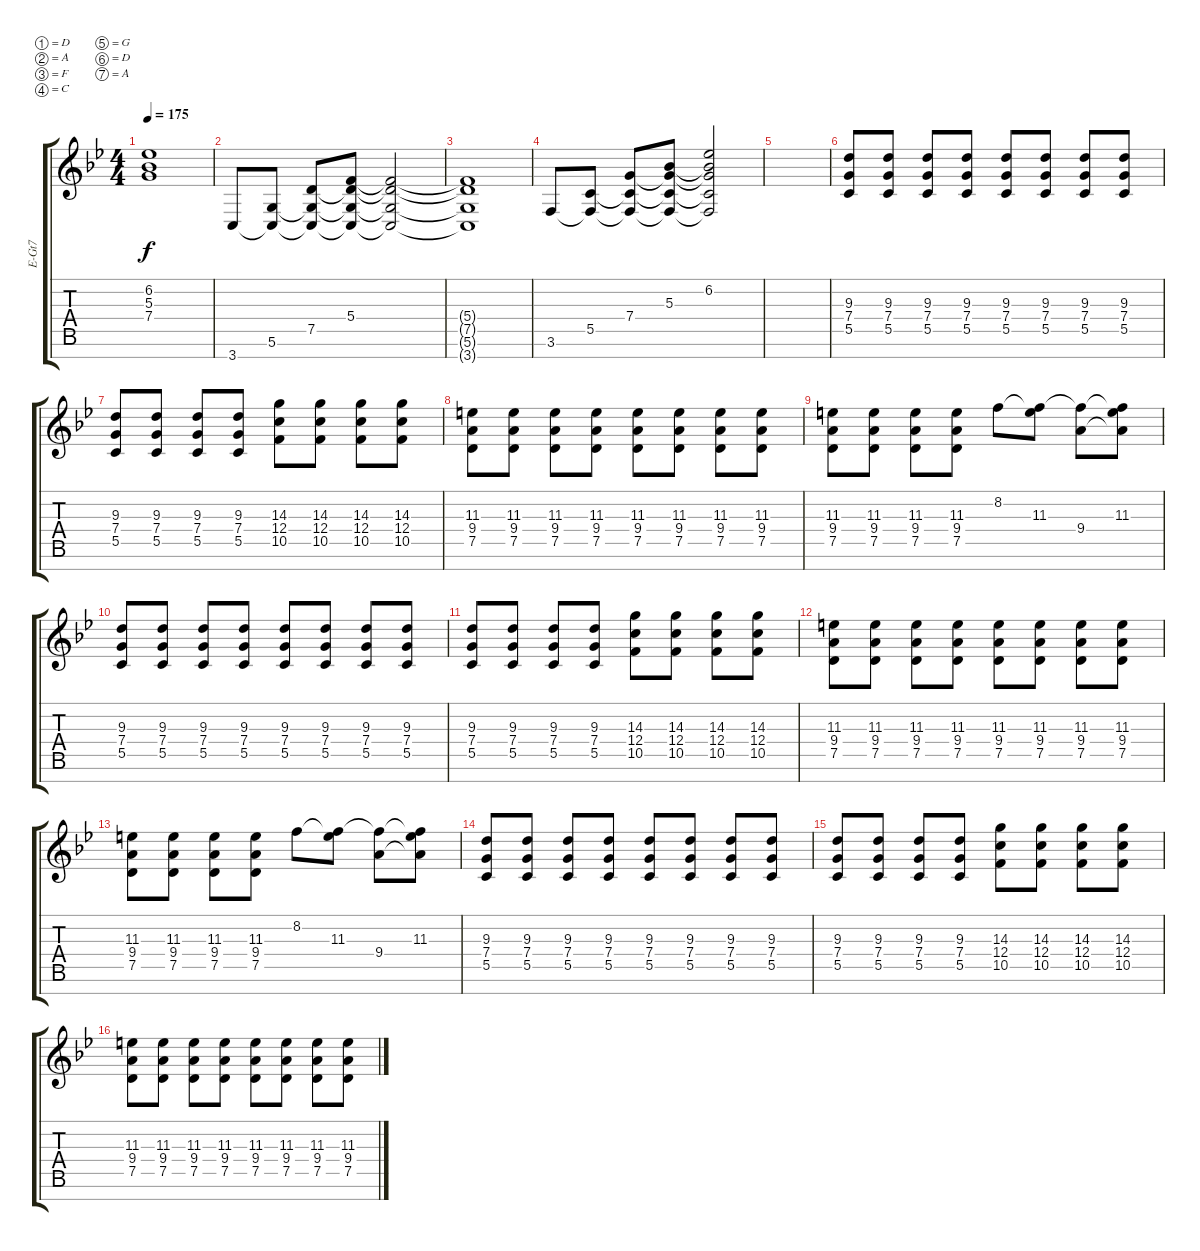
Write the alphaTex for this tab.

\defaultSystemsLayout 4
\bracketExtendMode groupsimilarinstruments
\otherSystemsTrackNameOrientation horizontal
\track ("Electric Guitar" "E-Gt7") {instrument distortionguitar}
\staff {score tabs}
\tuning (D4 A3 F3 C3 G2 D2 A1)
\ts (4 4)
\tempo 175
\clef g2
\ks bb
(7.4{t acc forcenatural} 5.3{t acc forcenatural} 6.2{t acc forcenatural}).1{dy f beam Down} |
3.7{acc forcenatural}.8{beam Up} (5.6{acc forcenatural} 3.7{t acc forcenatural}).8{beam Up} (7.5{acc forcenatural} 5.6{t acc forcenatural} 3.7{t acc forcenatural}).8{beam Up} (5.4{acc forcenatural} 7.5{t acc forcenatural} 5.6{t acc forcenatural} 3.7{t acc forcenatural}).8{beam Up} (7.5{t acc forcenatural} 5.4{t acc forcenatural} 5.6{t acc forcenatural} 3.7{t acc forcenatural}).2{beam Up} |
(3.7{t acc forcenatural} 5.6{t acc forcenatural} 7.5{t acc forcenatural} 5.4{t acc forcenatural}).1{beam Up} |
3.6{acc forcenatural}.8{beam Up} (5.5{acc forcenatural} 3.6{t acc forcenatural}).8{beam Up} (7.4{acc forcenatural} 3.6{t acc forcenatural} 5.5{t acc forcenatural}).8{beam Up} (5.3{acc forcenatural} 7.4{t acc forcenatural} 3.6{t acc forcenatural} 5.5{t acc forcenatural}).8{beam Up} (6.2{acc forcenatural} 5.3{t acc forcenatural} 7.4{t acc forcenatural} 5.5{t acc forcenatural} 3.6{t acc forcenatural}).2{beam Up} |
|
(5.5{acc forcenatural} 7.4{acc forcenatural} 9.3{acc forcenatural}).8{beam Up} (5.5{acc forcenatural} 7.4{acc forcenatural} 9.3{acc forcenatural}).8{beam Up} (5.5{acc forcenatural} 7.4{acc forcenatural} 9.3{acc forcenatural}).8{beam Up} (5.5{acc forcenatural} 7.4{acc forcenatural} 9.3{acc forcenatural}).8{beam Up} (5.5{acc forcenatural} 7.4{acc forcenatural} 9.3{acc forcenatural}).8{beam Up} (5.5{acc forcenatural} 7.4{acc forcenatural} 9.3{acc forcenatural}).8{beam Up} (5.5{acc forcenatural} 7.4{acc forcenatural} 9.3{acc forcenatural}).8{beam Up} (5.5{acc forcenatural} 7.4{acc forcenatural} 9.3{acc forcenatural}).8{beam Up} |
(5.5{acc forcenatural} 7.4{acc forcenatural} 9.3{acc forcenatural}).8{beam Up} (5.5{acc forcenatural} 7.4{acc forcenatural} 9.3{acc forcenatural}).8{beam Up} (5.5{acc forcenatural} 7.4{acc forcenatural} 9.3{acc forcenatural}).8{beam Up} (5.5{acc forcenatural} 7.4{acc forcenatural} 9.3{acc forcenatural}).8{beam Up} (10.5{acc forcenatural} 12.4{acc forcenatural} 14.3{acc forcenatural}).8{beam Down} (10.5{acc forcenatural} 12.4{acc forcenatural} 14.3{acc forcenatural}).8{beam Down} (10.5{acc forcenatural} 12.4{acc forcenatural} 14.3{acc forcenatural}).8{beam Down} (10.5{acc forcenatural} 12.4{acc forcenatural} 14.3{acc forcenatural}).8{beam Down} |
(7.5{acc forcenatural} 9.4{acc forcenatural} 11.3{acc #}).8{beam Down} (7.5{acc forcenatural} 9.4{acc forcenatural} 11.3{acc #}).8{beam Down} (7.5{acc forcenatural} 9.4{acc forcenatural} 11.3{acc #}).8{beam Down} (7.5{acc forcenatural} 9.4{acc forcenatural} 11.3{acc #}).8{beam Down} (7.5{acc forcenatural} 9.4{acc forcenatural} 11.3{acc #}).8{beam Down} (7.5{acc forcenatural} 9.4{acc forcenatural} 11.3{acc #}).8{beam Down} (7.5{acc forcenatural} 9.4{acc forcenatural} 11.3{acc #}).8{beam Down} (7.5{acc forcenatural} 9.4{acc forcenatural} 11.3{acc #}).8{beam Down} |
(7.5{acc forcenatural} 9.4{acc forcenatural} 11.3{acc #}).8{beam Down} (7.5{acc forcenatural} 9.4{acc forcenatural} 11.3{acc #}).8{beam Down} (7.5{acc forcenatural} 9.4{acc forcenatural} 11.3{acc #}).8{beam Down} (7.5{acc forcenatural} 9.4{acc forcenatural} 11.3{acc #}).8{beam Down} 8.2{acc forcenatural}.8{beam Down} (11.3{acc #} 8.2{t acc forcenatural}).8{beam Down} (9.4{acc forcenatural} 8.2{t acc forcenatural}).8{beam Down} (11.3{acc #} 8.2{t acc forcenatural} 9.4{t acc forcenatural}).8{beam Down} |
(5.5{acc forcenatural} 7.4{acc forcenatural} 9.3{acc forcenatural}).8{beam Up} (5.5{acc forcenatural} 7.4{acc forcenatural} 9.3{acc forcenatural}).8{beam Up} (5.5{acc forcenatural} 7.4{acc forcenatural} 9.3{acc forcenatural}).8{beam Up} (5.5{acc forcenatural} 7.4{acc forcenatural} 9.3{acc forcenatural}).8{beam Up} (5.5{acc forcenatural} 7.4{acc forcenatural} 9.3{acc forcenatural}).8{beam Up} (5.5{acc forcenatural} 7.4{acc forcenatural} 9.3{acc forcenatural}).8{beam Up} (5.5{acc forcenatural} 7.4{acc forcenatural} 9.3{acc forcenatural}).8{beam Up} (5.5{acc forcenatural} 7.4{acc forcenatural} 9.3{acc forcenatural}).8{beam Up} |
(5.5{acc forcenatural} 7.4{acc forcenatural} 9.3{acc forcenatural}).8{beam Up} (5.5{acc forcenatural} 7.4{acc forcenatural} 9.3{acc forcenatural}).8{beam Up} (5.5{acc forcenatural} 7.4{acc forcenatural} 9.3{acc forcenatural}).8{beam Up} (5.5{acc forcenatural} 7.4{acc forcenatural} 9.3{acc forcenatural}).8{beam Up} (10.5{acc forcenatural} 12.4{acc forcenatural} 14.3{acc forcenatural}).8{beam Down} (10.5{acc forcenatural} 12.4{acc forcenatural} 14.3{acc forcenatural}).8{beam Down} (10.5{acc forcenatural} 12.4{acc forcenatural} 14.3{acc forcenatural}).8{beam Down} (10.5{acc forcenatural} 12.4{acc forcenatural} 14.3{acc forcenatural}).8{beam Down} |
(7.5{acc forcenatural} 9.4{acc forcenatural} 11.3{acc #}).8{beam Down} (7.5{acc forcenatural} 9.4{acc forcenatural} 11.3{acc #}).8{beam Down} (7.5{acc forcenatural} 9.4{acc forcenatural} 11.3{acc #}).8{beam Down} (7.5{acc forcenatural} 9.4{acc forcenatural} 11.3{acc #}).8{beam Down} (7.5{acc forcenatural} 9.4{acc forcenatural} 11.3{acc #}).8{beam Down} (7.5{acc forcenatural} 9.4{acc forcenatural} 11.3{acc #}).8{beam Down} (7.5{acc forcenatural} 9.4{acc forcenatural} 11.3{acc #}).8{beam Down} (7.5{acc forcenatural} 9.4{acc forcenatural} 11.3{acc #}).8{beam Down} |
(7.5{acc forcenatural} 9.4{acc forcenatural} 11.3{acc #}).8{beam Down} (7.5{acc forcenatural} 9.4{acc forcenatural} 11.3{acc #}).8{beam Down} (7.5{acc forcenatural} 9.4{acc forcenatural} 11.3{acc #}).8{beam Down} (7.5{acc forcenatural} 9.4{acc forcenatural} 11.3{acc #}).8{beam Down} 8.2{acc forcenatural}.8{beam Down} (11.3{acc #} 8.2{t acc forcenatural}).8{beam Down} (9.4{acc forcenatural} 8.2{t acc forcenatural}).8{beam Down} (11.3{acc #} 8.2{t acc forcenatural} 9.4{t acc forcenatural}).8{beam Down} |
(5.5{acc forcenatural} 7.4{acc forcenatural} 9.3{acc forcenatural}).8{beam Up} (5.5{acc forcenatural} 7.4{acc forcenatural} 9.3{acc forcenatural}).8{beam Up} (5.5{acc forcenatural} 7.4{acc forcenatural} 9.3{acc forcenatural}).8{beam Up} (5.5{acc forcenatural} 7.4{acc forcenatural} 9.3{acc forcenatural}).8{beam Up} (5.5{acc forcenatural} 7.4{acc forcenatural} 9.3{acc forcenatural}).8{beam Up} (5.5{acc forcenatural} 7.4{acc forcenatural} 9.3{acc forcenatural}).8{beam Up} (5.5{acc forcenatural} 7.4{acc forcenatural} 9.3{acc forcenatural}).8{beam Up} (5.5{acc forcenatural} 7.4{acc forcenatural} 9.3{acc forcenatural}).8{beam Up} |
(5.5{acc forcenatural} 7.4{acc forcenatural} 9.3{acc forcenatural}).8{beam Up} (5.5{acc forcenatural} 7.4{acc forcenatural} 9.3{acc forcenatural}).8{beam Up} (5.5{acc forcenatural} 7.4{acc forcenatural} 9.3{acc forcenatural}).8{beam Up} (5.5{acc forcenatural} 7.4{acc forcenatural} 9.3{acc forcenatural}).8{beam Up} (10.5{acc forcenatural} 12.4{acc forcenatural} 14.3{acc forcenatural}).8{beam Down} (10.5{acc forcenatural} 12.4{acc forcenatural} 14.3{acc forcenatural}).8{beam Down} (10.5{acc forcenatural} 12.4{acc forcenatural} 14.3{acc forcenatural}).8{beam Down} (10.5{acc forcenatural} 12.4{acc forcenatural} 14.3{acc forcenatural}).8{beam Down} |
(7.5{acc forcenatural} 9.4{acc forcenatural} 11.3{acc #}).8{beam Down} (7.5{acc forcenatural} 9.4{acc forcenatural} 11.3{acc #}).8{beam Down} (7.5{acc forcenatural} 9.4{acc forcenatural} 11.3{acc #}).8{beam Down} (7.5{acc forcenatural} 9.4{acc forcenatural} 11.3{acc #}).8{beam Down} (7.5{acc forcenatural} 9.4{acc forcenatural} 11.3{acc #}).8{beam Down} (7.5{acc forcenatural} 9.4{acc forcenatural} 11.3{acc #}).8{beam Down} (7.5{acc forcenatural} 9.4{acc forcenatural} 11.3{acc #}).8{beam Down} (7.5{acc forcenatural} 9.4{acc forcenatural} 11.3{acc #}).8{beam Down}
